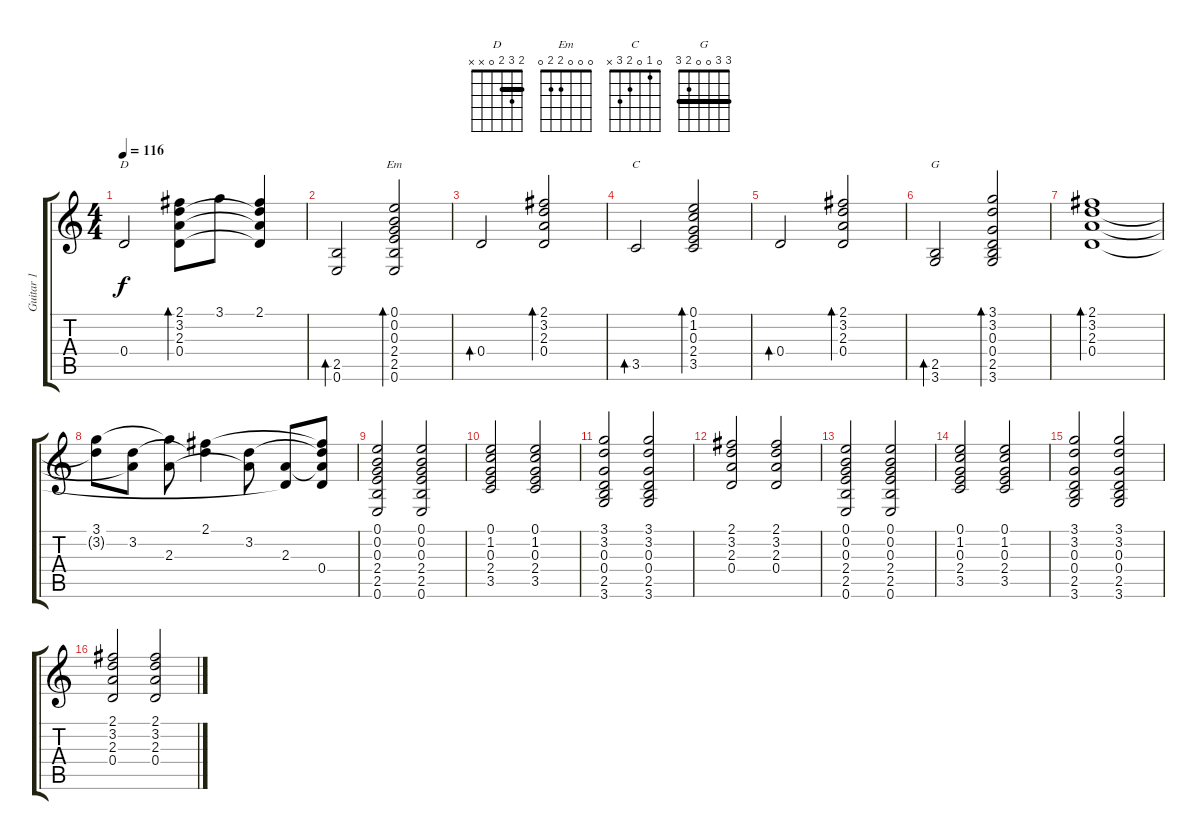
\track ("Guitar 1" "Guitar 1") {instrument acousticguitarsteel}
\staff {score tabs}
\tuning (E4 B3 G3 D3 A2 E2) {hide}
\chord ("D" 2 3 2 0 x x) {barre 2}
\chord ("Em" 0 0 0 2 2 0)
\chord ("C" 0 1 0 2 3 x)
\chord ("G" 3 3 0 0 2 3) {barre 3}
\ts (4 4)
\tempo 116
\clef g2
\ks c
0.4.2{ch "D" dy f} (2.1 3.2 2.3 0.4).8{bd 60} 3.1.8 (2.1 3.2{t} 2.3{t} 0.4{t}).4 |
(2.5 0.6).2{bd 60} (0.1 0.2 0.3 2.4 2.5 0.6).2{bd 60 ch "Em"} |
0.4.2{bd 60} (2.1 3.2 2.3 0.4).2{bd 60} |
3.5.2{bd 60 ch "C"} (0.1 1.2 0.3 2.4 3.5).2{bd 60} |
0.4.2{bd 60} (2.1 3.2 2.3 0.4).2{bd 60} |
(2.5 3.6).2{bd 60 ch "G"} (3.1 3.2 0.3 0.4 2.5 3.6).2{bd 60} |
(2.1 3.2 2.3 0.4).1{bd 60} |
(3.1 3.2{t}).8 (3.2 2.3{t}).8 (3.1{t} 2.3).8 (2.1 3.2{t}).4 (3.2 2.3{t}).8 (2.3 0.4{t}).8 (2.1{t} 3.2{t} 2.3{t} 0.4).8 |
(0.1 0.2 0.3 2.4 2.5 0.6).2 (0.1 0.2 0.3 2.4 2.5 0.6).2 |
(0.1 1.2 0.3 2.4 3.5).2 (0.1 1.2 0.3 2.4 3.5).2 |
(3.1 3.2 0.3 0.4 2.5 3.6).2 (3.1 3.2 0.3 0.4 2.5 3.6).2 |
(2.1 3.2 2.3 0.4).2 (2.1 3.2 2.3 0.4).2 |
(0.1 0.2 0.3 2.4 2.5 0.6).2 (0.1 0.2 0.3 2.4 2.5 0.6).2 |
(0.1 1.2 0.3 2.4 3.5).2 (0.1 1.2 0.3 2.4 3.5).2 |
(3.1 3.2 0.3 0.4 2.5 3.6).2 (3.1 3.2 0.3 0.4 2.5 3.6).2 |
(2.1 3.2 2.3 0.4).2 (2.1 3.2 2.3 0.4).2
